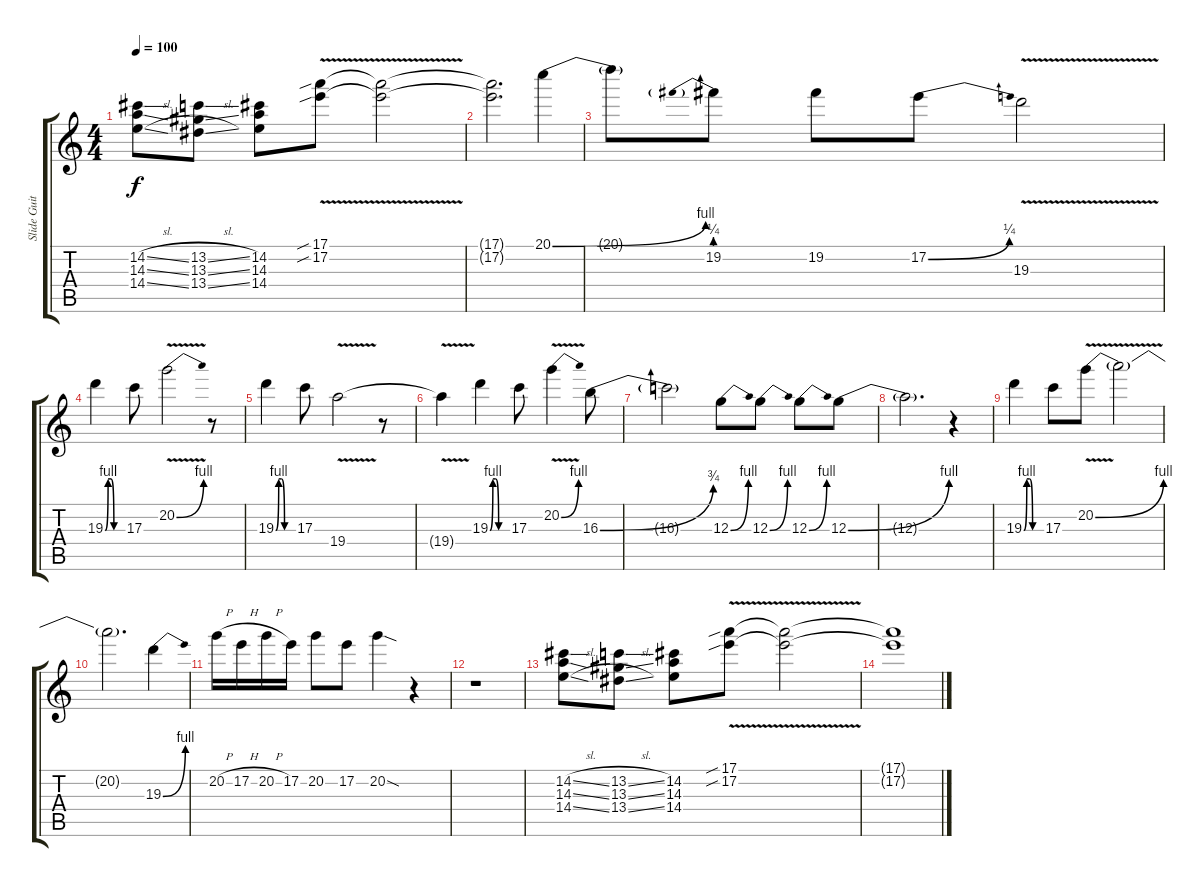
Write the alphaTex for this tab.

\track ("Slide Guitar" "Slide Guit") {instrument overdrivenguitar}
\staff {score tabs}
\tuning (E4 B3 G3 D3 A2 E2) {hide}
\ts (4 4)
\tempo 100
\clef g2
\ks c
(14.2{sl} 14.3{sl} 14.4{sl}).8{dy f} (13.2{sl} 13.3{sl} 13.4{sl}).8 (14.2 14.3 14.4).8 (17.1{v sib} 17.2{v sib}).8 (17.1{t} 17.2{t}).2 |
(17.1{t} 17.2{t}).2{d} 20.1{be (bend 0 0 60 4)}.4 |
20.1{t}.8 19.2{be (prebend 0 1 60 1)}.8 19.2.8 17.2{be (bend 0 0 60 1)}.8 19.3{v}.2 |
19.3{be (custom 0 0 10 4 20 4 30 0 60 0)}.4 17.3.8 20.2{be (bend 0 0 60 4) v}.2 r.8 |
19.3{be (custom 0 0 10 4 20 4 30 0 60 0)}.4 17.3.8 19.4{v}.2 r.8 |
19.4{t}.4 19.3{be (custom 0 0 10 4 20 4 30 0 60 0)}.4 17.3.8 20.2{be (bend 0 0 60 4) v}.4 16.3{be (bend 0 0 60 3)}.8 |
16.3{t}.2 12.3{be (bend 0 0 60 4)}.8 12.3{be (bend 0 0 60 4)}.8 12.3{be (bend 0 0 60 4)}.8 12.3{be (bend 0 0 60 4)}.8 |
12.3{t}.2{d volume 10} r.4 |
19.3{be (custom 0 0 10 4 20 4 30 0 60 0)}.4 17.3.8 20.2{be (bend 0 0 60 4) v}.8 20.2{t}.2 |
20.2{t}.2{d} 19.3{be (bend 0 0 60 4)}.4 |
20.2{h}.16 17.2{h}.16 20.2{h}.16 17.2.16 20.2.8 17.2.8 20.2{sod}.4 r.4 |
r.1{volume 8} |
(14.2{sl} 14.3{sl} 14.4{sl}).8 (13.2{sl} 13.3{sl} 13.4{sl}).8 (14.2 14.3 14.4).8 (17.1{v sib} 17.2{v sib}).8 (17.1{t} 17.2{t}).2 |
(17.1{t} 17.2{t}).1
